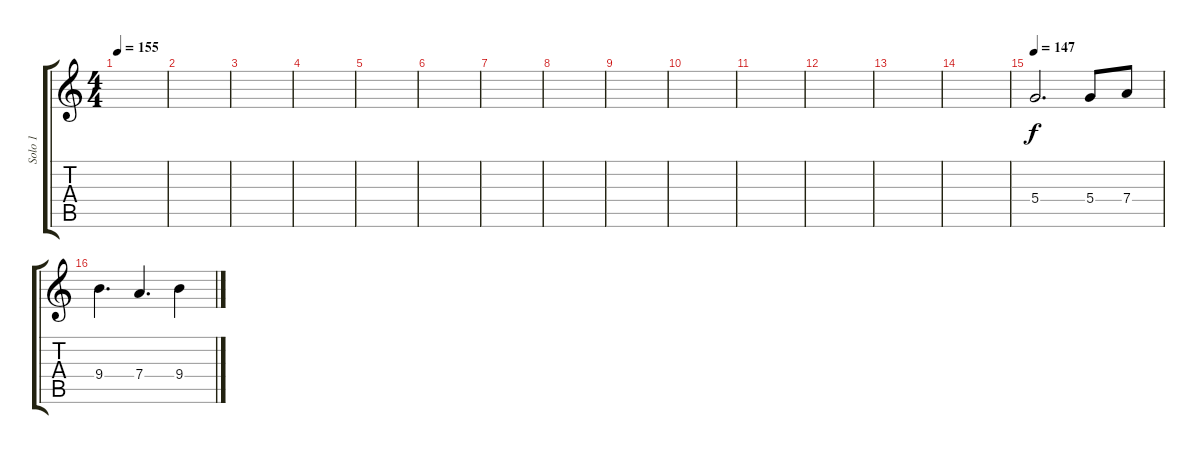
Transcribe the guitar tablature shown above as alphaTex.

\track ("Solo 1" "Solo 1") {instrument distortionguitar}
\staff {score tabs}
\tuning (E4 B3 G3 D3 A2 E2) {hide}
\ts (4 4)
\tempo 155
\clef g2
\ks c
|
|
|
|
|
|
|
|
|
|
|
|
|
|
\tempo 147
5.4.2{d} 5.4.8 7.4.8 |
9.4.4{d} 7.4.4{d} 9.4.4
